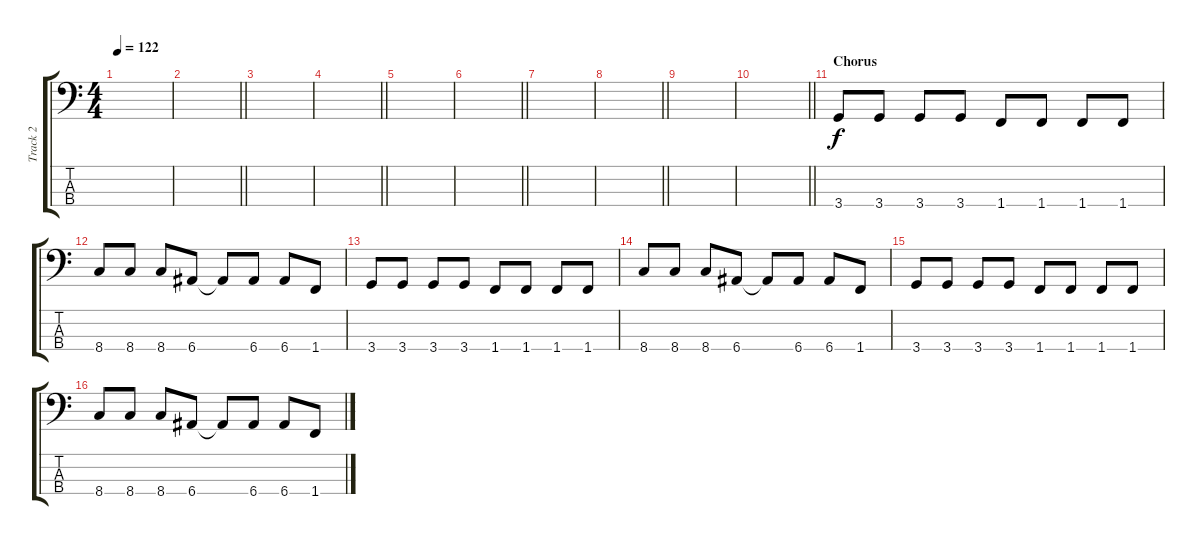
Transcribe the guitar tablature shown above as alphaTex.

\track ("Track 2" "Track 2") {instrument electricbassfinger}
\staff {score tabs}
\tuning (G2 D2 A1 E1) {hide}
\ts (4 4)
\tempo 122
\clef f4
\ks c
|
\barLineRight lightlight
|
\section ("" "")
|
\barLineRight lightlight
|
|
\barLineRight lightlight
|
|
\barLineRight lightlight
|
|
\barLineRight lightlight
|
\section ("" "Chorus")
3.4.8 3.4.8 3.4.8 3.4.8 1.4.8 1.4.8 1.4.8 1.4.8 |
8.4.8 8.4.8 8.4.8 6.4.8 6.4{t}.8 6.4.8 6.4.8 1.4.8 |
3.4.8 3.4.8 3.4.8 3.4.8 1.4.8 1.4.8 1.4.8 1.4.8 |
8.4.8 8.4.8 8.4.8 6.4.8 6.4{t}.8 6.4.8 6.4.8 1.4.8 |
3.4.8 3.4.8 3.4.8 3.4.8 1.4.8 1.4.8 1.4.8 1.4.8 |
8.4.8 8.4.8 8.4.8 6.4.8 6.4{t}.8 6.4.8 6.4.8 1.4.8
